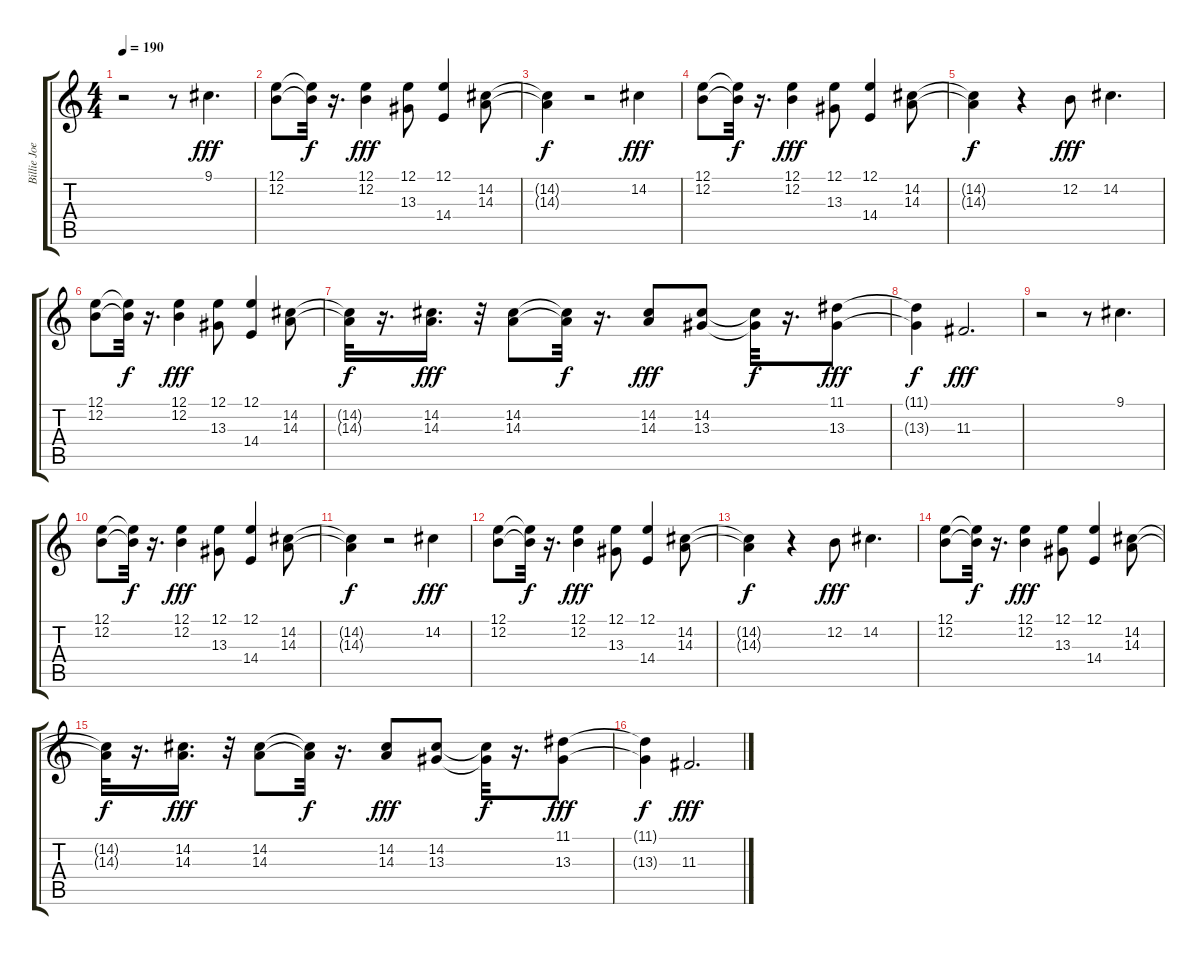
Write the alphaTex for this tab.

\track ("Billie Joe Armstrong Voice" "Billie Joe") {instrument englishhorn}
\staff {score tabs}
\tuning (E4 B3 G3 D3 A2 E2) {hide}
\ts (4 4)
\tempo 190
\clef g2
\ks c
r.2{dy fff} r.8 9.1.4{d} |
(12.1 12.2).8 (12.1{t} 12.2{t}).32{dy f} r.16{d} (12.1 12.2).4{dy fff} (12.1 13.3).8 (12.1 14.4).4 (14.2 14.3).8 |
(14.2{t} 14.3{t}).4{dy f} r.2 14.2.4{dy fff} |
(12.1 12.2).8 (12.1{t} 12.2{t}).32{dy f} r.16{d} (12.1 12.2).4{dy fff} (12.1 13.3).8 (12.1 14.4).4 (14.2 14.3).8 |
(14.2{t} 14.3{t}).4{dy f} r.4 12.2.8{dy fff} 14.2.4{d} |
(12.1 12.2).8 (12.1{t} 12.2{t}).32{dy f} r.16{d} (12.1 12.2).4{dy fff} (12.1 13.3).8 (12.1 14.4).4 (14.2 14.3).8 |
(14.2{t} 14.3{t}).32{dy f} r.16{d} (14.2 14.3).16{d dy fff} r.32 (14.2 14.3).8 (14.2{t} 14.3{t}).32{dy f} r.16{d} (14.2 14.3).8{dy fff} (14.2 13.3).8 (14.2{t} 13.3{t}).32{dy f} r.16{d} (11.1 13.3).8{dy fff} |
(11.1{t} 13.3{t}).4{dy f} 11.3.2{d dy fff} |
r.2 r.8 9.1.4{d} |
(12.1 12.2).8 (12.1{t} 12.2{t}).32{dy f} r.16{d} (12.1 12.2).4{dy fff} (12.1 13.3).8 (12.1 14.4).4 (14.2 14.3).8 |
(14.2{t} 14.3{t}).4{dy f} r.2 14.2.4{dy fff} |
(12.1 12.2).8 (12.1{t} 12.2{t}).32{dy f} r.16{d} (12.1 12.2).4{dy fff} (12.1 13.3).8 (12.1 14.4).4 (14.2 14.3).8 |
(14.2{t} 14.3{t}).4{dy f} r.4 12.2.8{dy fff} 14.2.4{d} |
(12.1 12.2).8 (12.1{t} 12.2{t}).32{dy f} r.16{d} (12.1 12.2).4{dy fff} (12.1 13.3).8 (12.1 14.4).4 (14.2 14.3).8 |
(14.2{t} 14.3{t}).32{dy f} r.16{d} (14.2 14.3).16{d dy fff} r.32 (14.2 14.3).8 (14.2{t} 14.3{t}).32{dy f} r.16{d} (14.2 14.3).8{dy fff} (14.2 13.3).8 (14.2{t} 13.3{t}).32{dy f} r.16{d} (11.1 13.3).8{dy fff} |
(11.1{t} 13.3{t}).4{dy f} 11.3.2{d dy fff}
